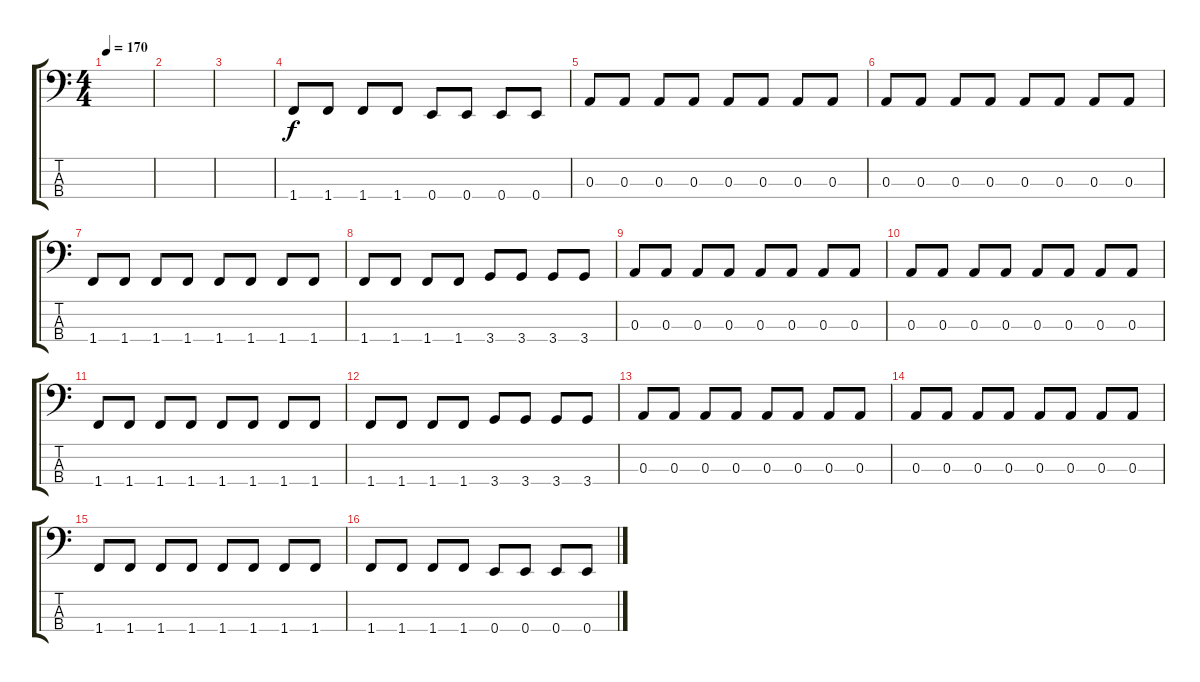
\track "" {instrument electricbassfinger}
\staff {score tabs}
\tuning (G2 D2 A1 E1) {hide}
\ts (4 4)
\tempo 170
\clef f4
\ks c
|
|
|
1.4.8 1.4.8 1.4.8 1.4.8 0.4.8 0.4.8 0.4.8 0.4.8 |
0.3.8 0.3.8 0.3.8 0.3.8 0.3.8 0.3.8 0.3.8 0.3.8 |
0.3.8 0.3.8 0.3.8 0.3.8 0.3.8 0.3.8 0.3.8 0.3.8 |
1.4.8 1.4.8 1.4.8 1.4.8 1.4.8 1.4.8 1.4.8 1.4.8 |
1.4.8 1.4.8 1.4.8 1.4.8 3.4.8 3.4.8 3.4.8 3.4.8 |
0.3.8 0.3.8 0.3.8 0.3.8 0.3.8 0.3.8 0.3.8 0.3.8 |
0.3.8 0.3.8 0.3.8 0.3.8 0.3.8 0.3.8 0.3.8 0.3.8 |
1.4.8 1.4.8 1.4.8 1.4.8 1.4.8 1.4.8 1.4.8 1.4.8 |
1.4.8 1.4.8 1.4.8 1.4.8 3.4.8 3.4.8 3.4.8 3.4.8 |
0.3.8 0.3.8 0.3.8 0.3.8 0.3.8 0.3.8 0.3.8 0.3.8 |
0.3.8 0.3.8 0.3.8 0.3.8 0.3.8 0.3.8 0.3.8 0.3.8 |
1.4.8 1.4.8 1.4.8 1.4.8 1.4.8 1.4.8 1.4.8 1.4.8 |
1.4.8 1.4.8 1.4.8 1.4.8 0.4.8 0.4.8 0.4.8 0.4.8
